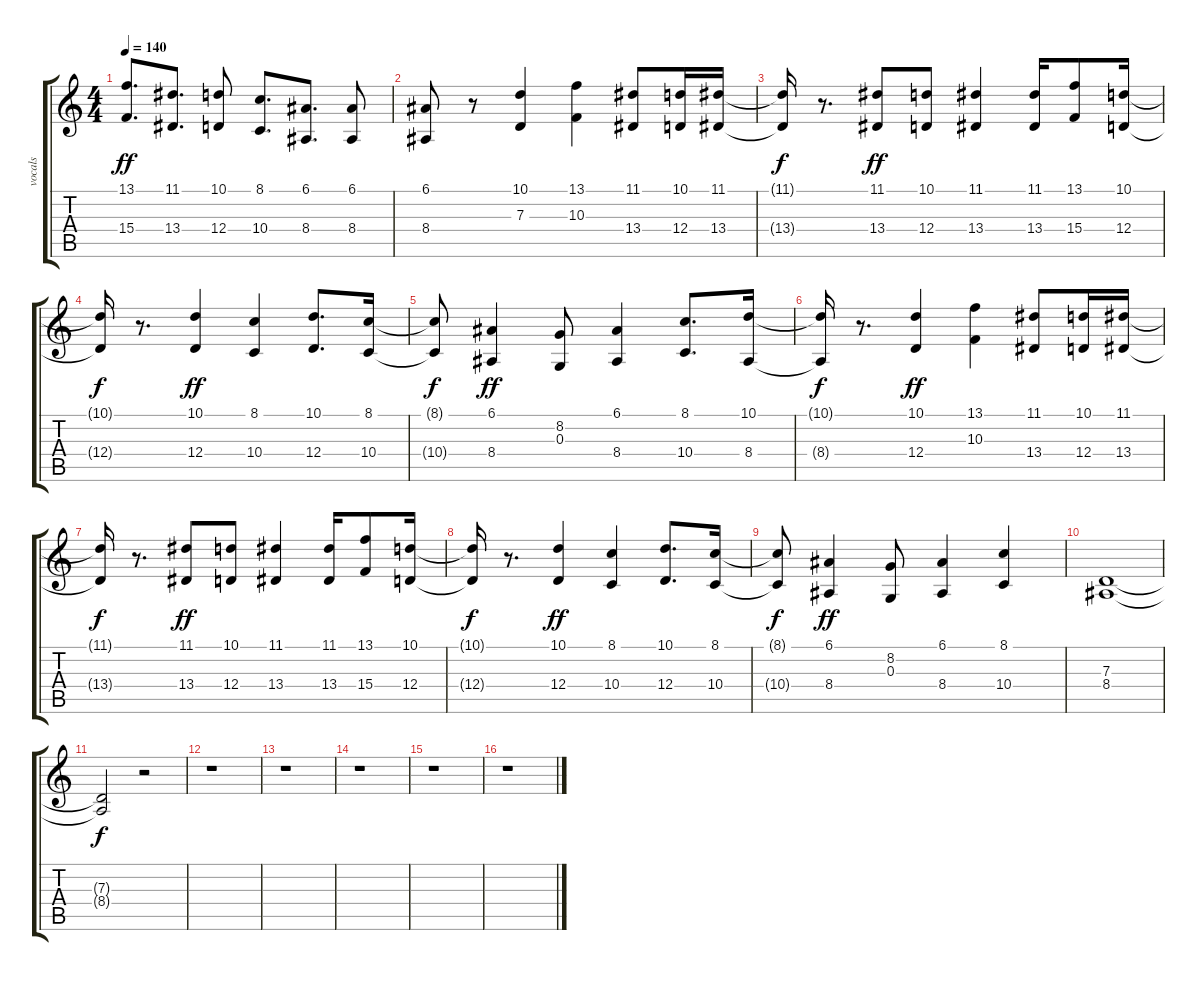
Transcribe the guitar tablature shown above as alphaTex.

\track ("vocals" "vocals") {instrument tuba}
\staff {score tabs}
\tuning (E4 B3 G3 D3 A2 E2) {hide}
\ts (4 4)
\tempo 140
\clef g2
\ks c
(13.1 15.4).8{d dy ff} (11.1 13.4).8{d} (10.1 12.4).8 (8.1 10.4).8{d} (6.1 8.4).8{d} (6.1 8.4).8 |
(6.1 8.4).8 r.8 (10.1 7.3).4 (13.1 10.3).4 (11.1 13.4).8 (10.1 12.4).16 (11.1 13.4).16 |
(11.1{t} 13.4{t}).16{dy f} r.8{d} (11.1 13.4).8{dy ff} (10.1 12.4).8 (11.1 13.4).4 (11.1 13.4).16 (13.1 15.4).8 (10.1 12.4).16 |
(10.1{t} 12.4{t}).16{dy f} r.8{d} (10.1 12.4).4{dy ff} (8.1 10.4).4 (10.1 12.4).8{d} (8.1 10.4).16 |
(8.1{t} 10.4{t}).8{dy f} (6.1 8.4).4{dy ff} (8.2 0.3).8 (6.1 8.4).4 (8.1 10.4).8{d} (10.1 8.4).16 |
(10.1{t} 8.4{t}).16{dy f} r.8{d} (10.1 12.4).4{dy ff} (13.1 10.3).4 (11.1 13.4).8 (10.1 12.4).16 (11.1 13.4).16 |
(11.1{t} 13.4{t}).16{dy f} r.8{d} (11.1 13.4).8{dy ff} (10.1 12.4).8 (11.1 13.4).4 (11.1 13.4).16 (13.1 15.4).8 (10.1 12.4).16 |
(10.1{t} 12.4{t}).16{dy f} r.8{d} (10.1 12.4).4{dy ff} (8.1 10.4).4 (10.1 12.4).8{d} (8.1 10.4).16 |
(8.1{t} 10.4{t}).8{dy f} (6.1 8.4).4{dy ff} (8.2 0.3).8 (6.1 8.4).4 (8.1 10.4).4 |
(7.3 8.4).1 |
(7.3{t} 8.4{t}).2{dy f} r.2 |
r.1 |
r.1 |
r.1 |
r.1 |
r.1
